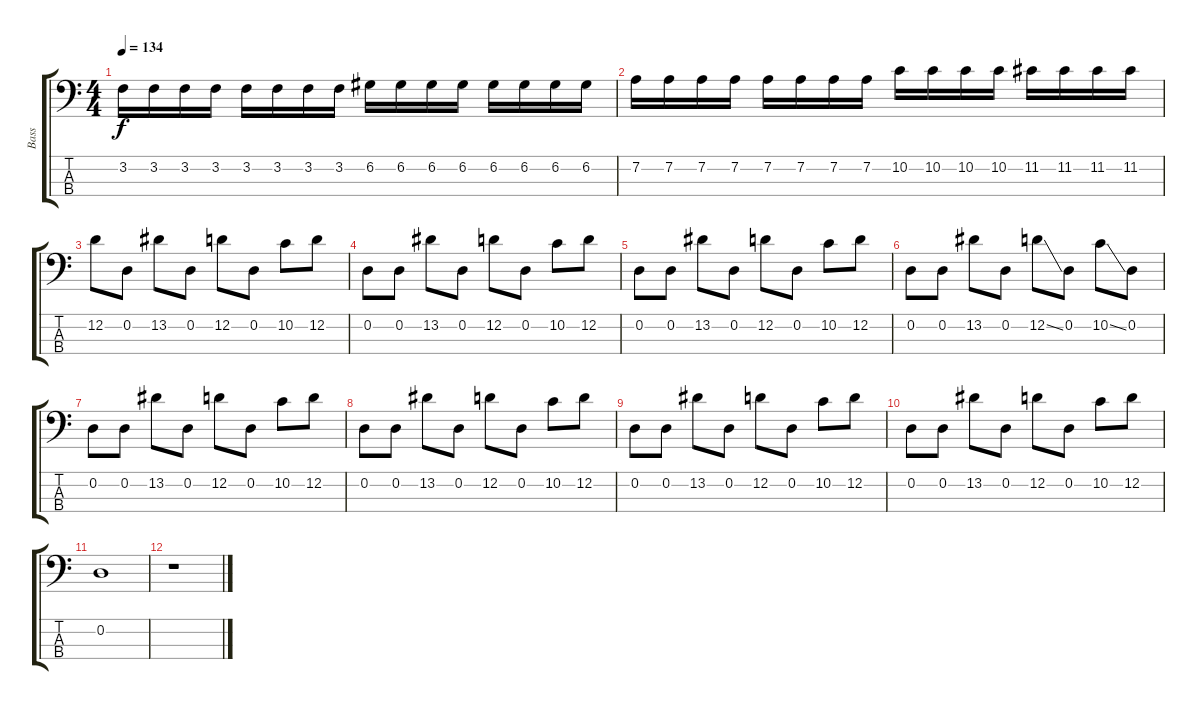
\track ("Bass" "Bass") {instrument synthbass2}
\staff {score tabs}
\tuning (G2 D2 A1 D1) {hide}
\ts (4 4)
\tempo 134
\clef f4
\ks c
3.2.16{dy f} 3.2.16 3.2.16 3.2.16 3.2.16 3.2.16 3.2.16 3.2.16 6.2.16 6.2.16 6.2.16 6.2.16 6.2.16 6.2.16 6.2.16 6.2.16 |
7.2.16 7.2.16 7.2.16 7.2.16 7.2.16 7.2.16 7.2.16 7.2.16 10.2.16 10.2.16 10.2.16 10.2.16 11.2.16 11.2.16 11.2.16 11.2.16 |
12.2.8 0.2.8 13.2.8 0.2.8 12.2.8 0.2.8 10.2.8 12.2.8 |
0.2.8 0.2.8 13.2.8 0.2.8 12.2.8 0.2.8 10.2.8 12.2.8 |
0.2.8 0.2.8 13.2.8 0.2.8 12.2.8 0.2.8 10.2.8 12.2.8 |
0.2.8 0.2.8 13.2.8 0.2.8 12.2{ss}.8 0.2.8 10.2{ss}.8 0.2.8 |
0.2.8 0.2.8 13.2.8 0.2.8 12.2.8 0.2.8 10.2.8 12.2.8 |
0.2.8 0.2.8 13.2.8 0.2.8 12.2.8 0.2.8 10.2.8 12.2.8 |
0.2.8 0.2.8 13.2.8 0.2.8 12.2.8 0.2.8 10.2.8 12.2.8 |
0.2.8 0.2.8 13.2.8 0.2.8 12.2.8 0.2.8 10.2.8 12.2.8 |
0.2.1 |
r.1
